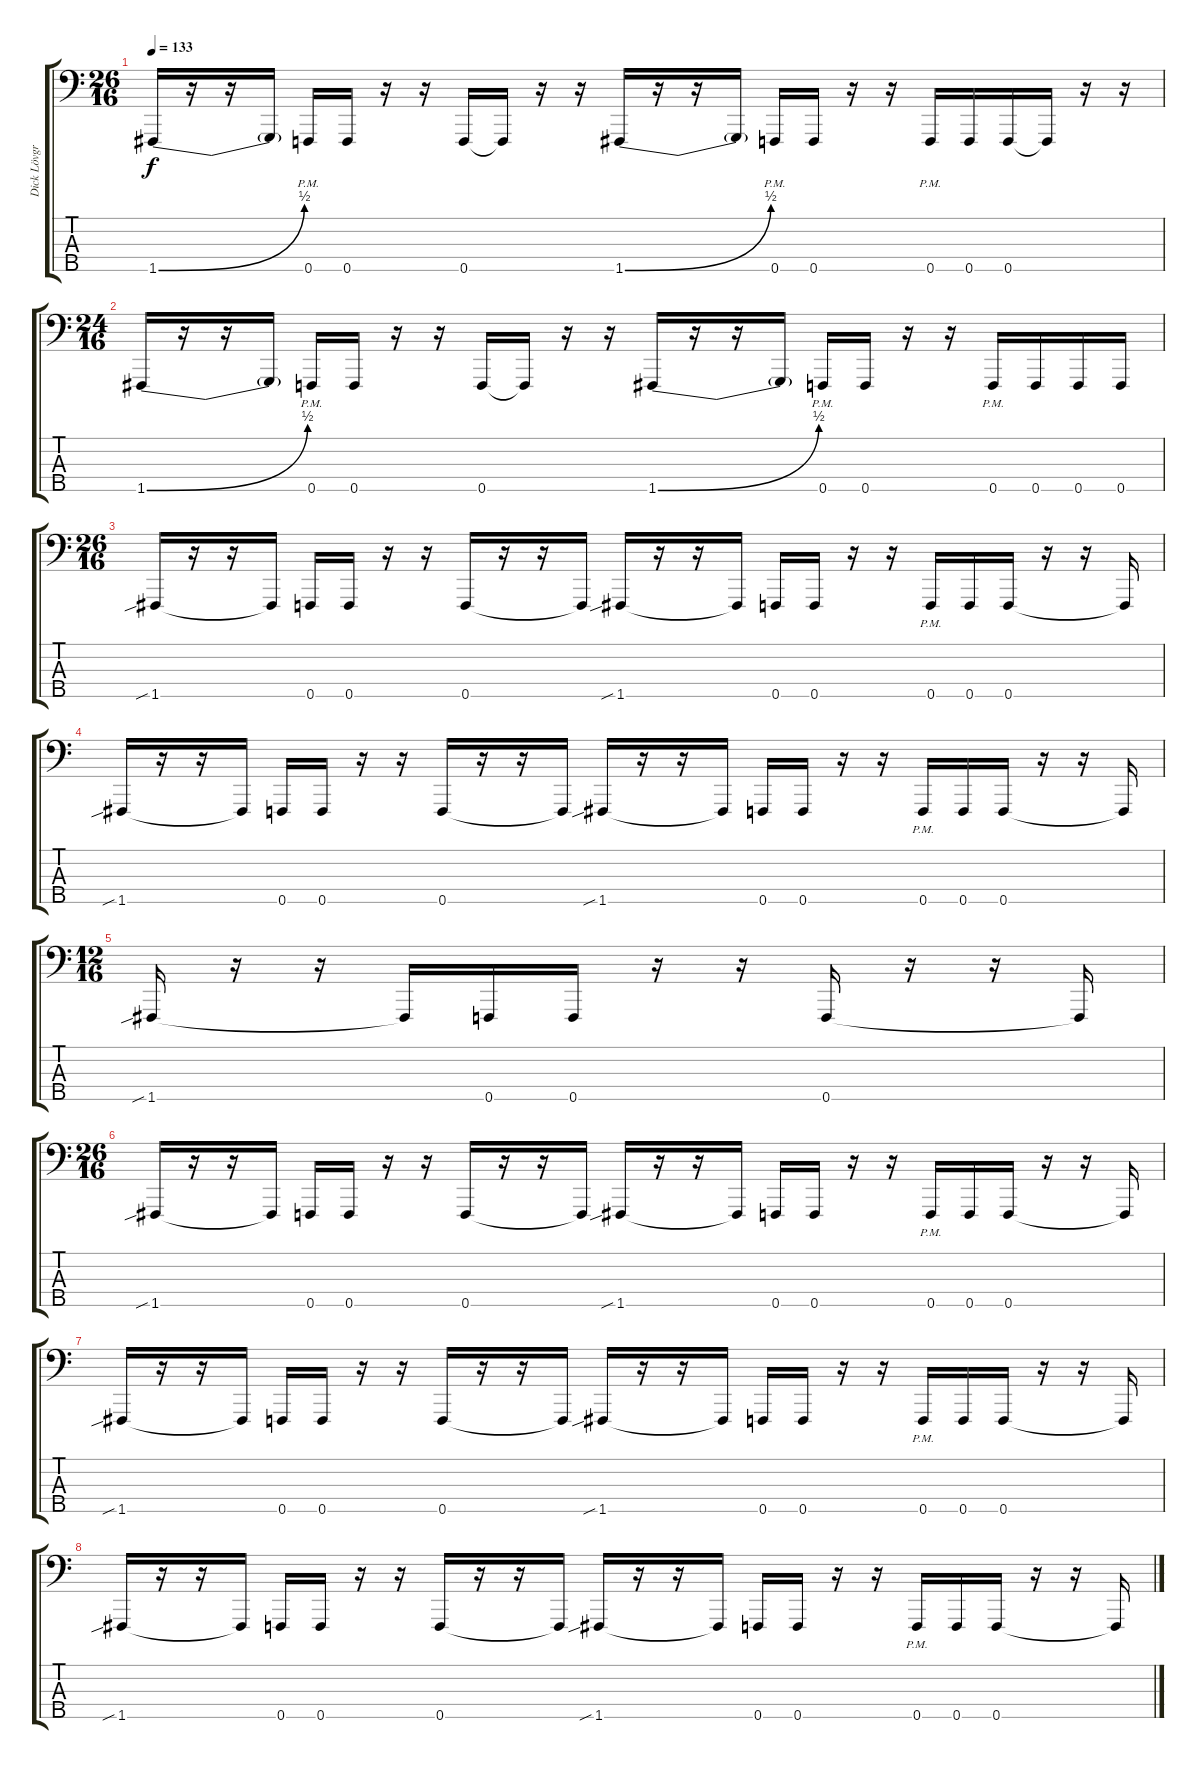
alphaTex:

\track ("Dick Lövgren / ( album : Fredrik )" "Dick Lövgr") {instrument electricbasspick}
\staff {score tabs}
\tuning (Db2 Ab1 Eb1 Bb0 F0) {hide}
\ts (26 16)
\tempo 133
\clef f4
\ks c
1.5{be (bend 0 0 60 2)}.16{dy f} r.16 r.16 1.5{t}.16 0.5{pm}.16 0.5.16 r.16 r.16 0.5.16 0.5{t}.16 r.16 r.16 1.5{be (bend 0 0 60 2)}.16 r.16 r.16 1.5{t}.16 0.5{pm}.16 0.5.16 r.16 r.16 0.5{pm}.16 0.5.16 0.5.16 0.5{t}.16 r.16 r.16 |
\ts (24 16)
1.5{be (bend 0 0 60 2)}.16 r.16 r.16 1.5{t}.16 0.5{pm}.16 0.5.16 r.16 r.16 0.5.16 0.5{t}.16 r.16 r.16 1.5{be (bend 0 0 60 2)}.16 r.16 r.16 1.5{t}.16 0.5{pm}.16 0.5.16 r.16 r.16 0.5{pm}.16 0.5.16 0.5.16 0.5.16 |
\ts (26 16)
1.5{sib}.16 r.16 r.16 1.5{t}.16 0.5.16 0.5.16 r.16 r.16 0.5.16 r.16 r.16 0.5{t}.16 1.5{sib}.16 r.16 r.16 1.5{t}.16 0.5.16 0.5.16 r.16 r.16 0.5{pm}.16 0.5.16 0.5.16 r.16 r.16 0.5{t}.16 |
1.5{sib}.16 r.16 r.16 1.5{t}.16 0.5.16 0.5.16 r.16 r.16 0.5.16 r.16 r.16 0.5{t}.16 1.5{sib}.16 r.16 r.16 1.5{t}.16 0.5.16 0.5.16 r.16 r.16 0.5{pm}.16 0.5.16 0.5.16 r.16 r.16 0.5{t}.16 |
\ts (12 16)
1.5{sib}.16 r.16 r.16 1.5{t}.16 0.5.16 0.5.16 r.16 r.16 0.5.16 r.16 r.16 0.5{t}.16 |
\ts (26 16)
1.5{sib}.16 r.16 r.16 1.5{t}.16 0.5.16 0.5.16 r.16 r.16 0.5.16 r.16 r.16 0.5{t}.16 1.5{sib}.16 r.16 r.16 1.5{t}.16 0.5.16 0.5.16 r.16 r.16 0.5{pm}.16 0.5.16 0.5.16 r.16 r.16 0.5{t}.16 |
1.5{sib}.16 r.16 r.16 1.5{t}.16 0.5.16 0.5.16 r.16 r.16 0.5.16 r.16 r.16 0.5{t}.16 1.5{sib}.16 r.16 r.16 1.5{t}.16 0.5.16 0.5.16 r.16 r.16 0.5{pm}.16 0.5.16 0.5.16 r.16 r.16 0.5{t}.16 |
1.5{sib}.16 r.16 r.16 1.5{t}.16 0.5.16 0.5.16 r.16 r.16 0.5.16 r.16 r.16 0.5{t}.16 1.5{sib}.16 r.16 r.16 1.5{t}.16 0.5.16 0.5.16 r.16 r.16 0.5{pm}.16 0.5.16 0.5.16 r.16 r.16 0.5{t}.16
